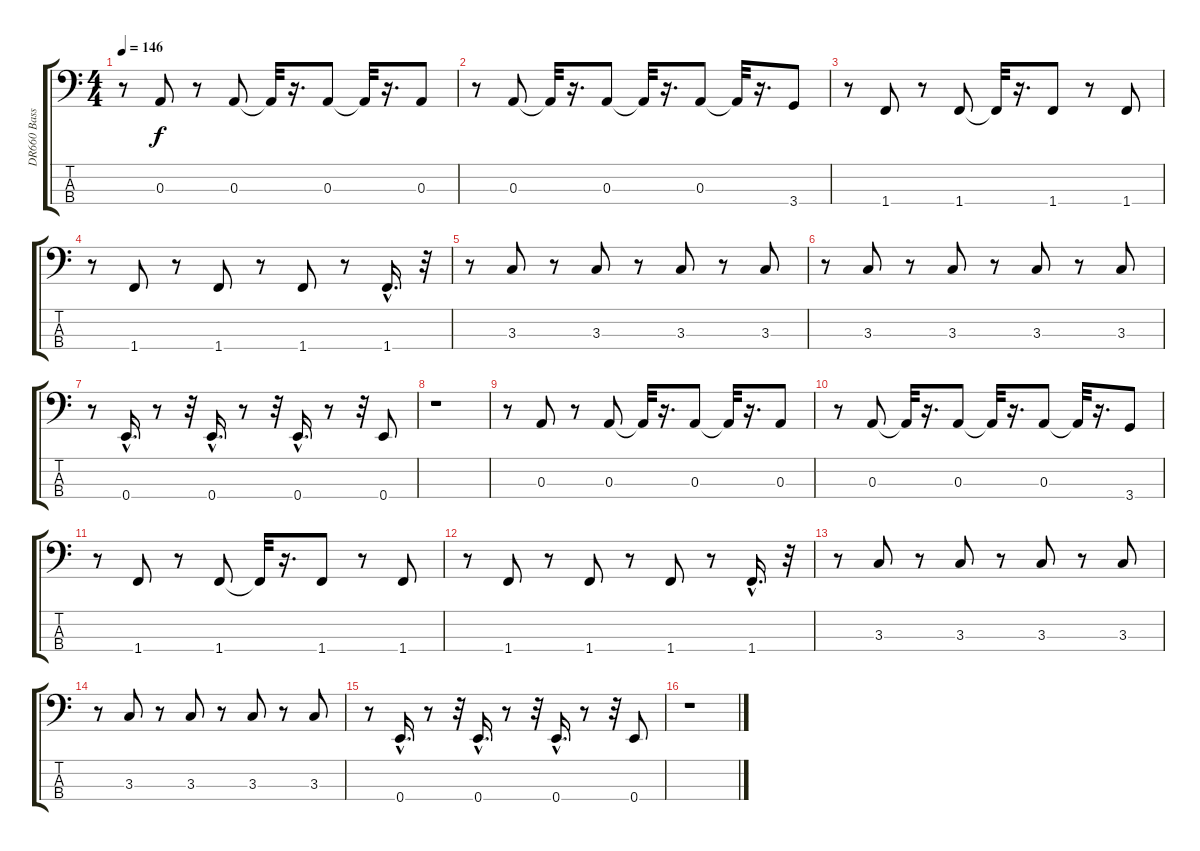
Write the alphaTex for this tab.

\track ("DR660 Bass" "DR660 Bass") {instrument synthbass1}
\staff {score tabs}
\tuning (G2 D2 A1 E1) {hide}
\ts (4 4)
\tempo 146
\clef f4
\ks c
r.8{dy f} 0.3.8 r.8 0.3.8 0.3{t}.32 r.16{d} 0.3.8 0.3{t}.32 r.16{d} 0.3.8 |
r.8 0.3.8 0.3{t}.32 r.16{d} 0.3.8 0.3{t}.32 r.16{d} 0.3.8 0.3{t}.32 r.16{d} 3.4.8 |
r.8 1.4.8 r.8 1.4.8 1.4{t}.32 r.16{d} 1.4.8 r.8 1.4.8 |
r.8 1.4.8 r.8 1.4.8 r.8 1.4.8 r.8 1.4{hac}.16{d} r.32 |
r.8 3.3.8 r.8 3.3.8 r.8 3.3.8 r.8 3.3.8 |
r.8 3.3.8 r.8 3.3.8 r.8 3.3.8 r.8 3.3.8 |
r.8 0.4{hac}.16{d} r.8 r.32 0.4{hac}.16{d} r.8 r.32 0.4{hac}.16{d} r.8 r.32 0.4.8 |
r.1 |
r.8 0.3.8 r.8 0.3.8 0.3{t}.32 r.16{d} 0.3.8 0.3{t}.32 r.16{d} 0.3.8 |
r.8 0.3.8 0.3{t}.32 r.16{d} 0.3.8 0.3{t}.32 r.16{d} 0.3.8 0.3{t}.32 r.16{d} 3.4.8 |
r.8 1.4.8 r.8 1.4.8 1.4{t}.32 r.16{d} 1.4.8 r.8 1.4.8 |
r.8 1.4.8 r.8 1.4.8 r.8 1.4.8 r.8 1.4{hac}.16{d} r.32 |
r.8 3.3.8 r.8 3.3.8 r.8 3.3.8 r.8 3.3.8 |
r.8 3.3.8 r.8 3.3.8 r.8 3.3.8 r.8 3.3.8 |
r.8 0.4{hac}.16{d} r.8 r.32 0.4{hac}.16{d} r.8 r.32 0.4{hac}.16{d} r.8 r.32 0.4.8 |
r.1
